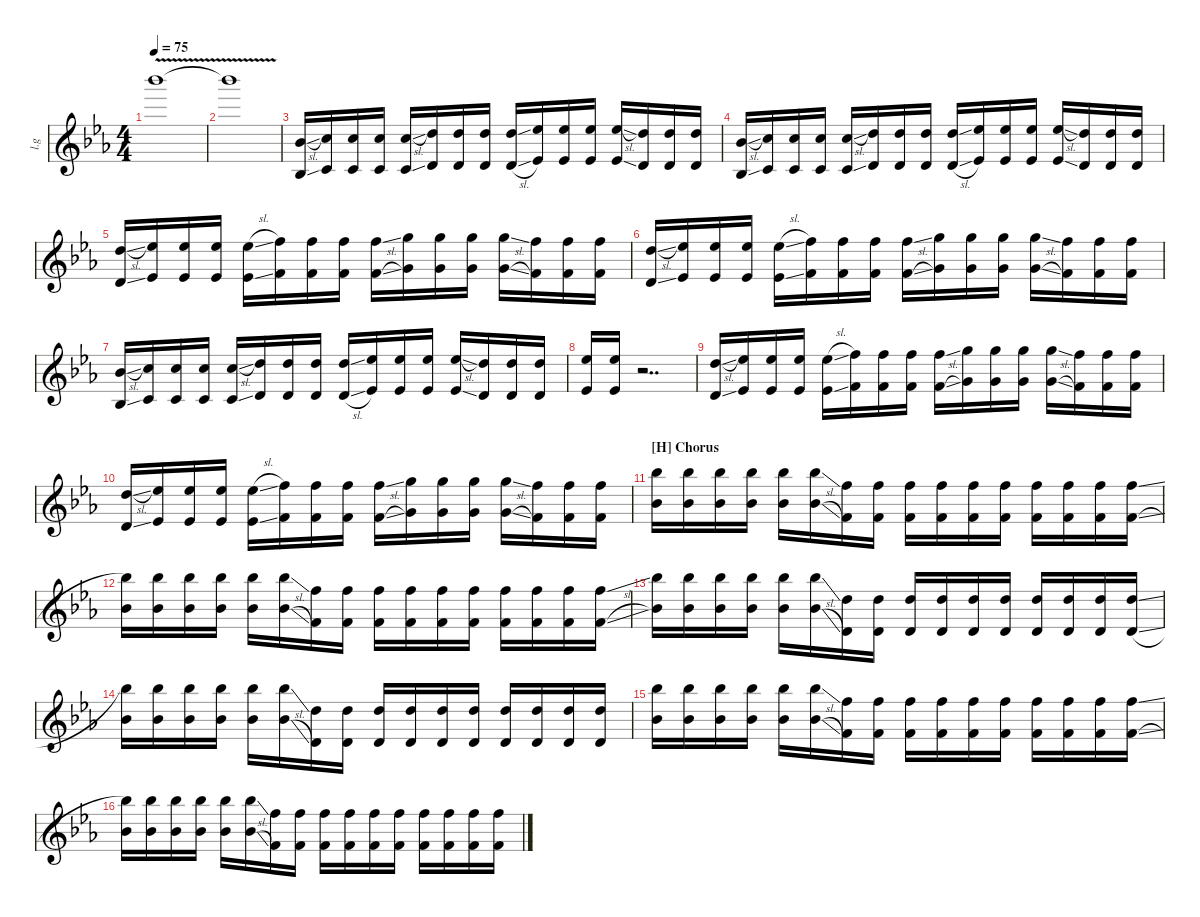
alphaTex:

\defaultSystemsLayout 4
\hideDynamics
\bracketExtendMode nobrackets
\otherSystemsTrackNameOrientation horizontal
\track ("Lead Guitar" "l.g") {instrument distortionguitar}
\staff {score}
\tuning (E4 B3 G3 D3 A2 E2)
\ts (4 4)
\tempo 75
\clef g2
\ks cminor
18.1{v acc b}.1{dy ff beam Down} |
18.1{v t acc b}.1{beam Down} |
(1.5{sl acc b} 3.3{sl acc b}).16{beam Up} (3.5{acc forcenatural} 5.3{acc forcenatural}).16{beam Up} (3.5{acc forcenatural} 5.3{acc forcenatural}).16{beam Up} (5.3{acc forcenatural} 3.5{acc forcenatural}).16{beam Up} (3.5{sl acc forcenatural} 5.3{sl acc forcenatural}).16{beam Up} (7.3{acc forcenatural} 5.5{acc forcenatural}).16{beam Up} (7.3{acc forcenatural} 5.5{acc forcenatural}).16{beam Up} (7.3{acc forcenatural} 5.5{acc forcenatural}).16{beam Up} (7.3{sl acc forcenatural} 5.5{sl acc forcenatural}).16{beam Up} (6.5{acc b} 8.3{acc b}).16{beam Up} (6.5{acc b} 8.3{acc b}).16{beam Up} (6.5{acc b} 8.3{acc b}).16{beam Up} (6.5{sl acc b} 8.3{sl acc b}).16{beam Up} (5.5{acc forcenatural} 7.3{acc forcenatural}).16{beam Up} (5.5{acc forcenatural} 7.3{acc forcenatural}).16{beam Up} (5.5{acc forcenatural} 7.3{acc forcenatural}).16{beam Up} |
(1.5{sl acc b} 3.3{sl acc b}).16{beam Up} (3.5{acc forcenatural} 5.3{acc forcenatural}).16{beam Up} (3.5{acc forcenatural} 5.3{acc forcenatural}).16{beam Up} (5.3{acc forcenatural} 3.5{acc forcenatural}).16{beam Up} (3.5{sl acc forcenatural} 5.3{sl acc forcenatural}).16{beam Up} (7.3{acc forcenatural} 5.5{acc forcenatural}).16{beam Up} (7.3{acc forcenatural} 5.5{acc forcenatural}).16{beam Up} (7.3{acc forcenatural} 5.5{acc forcenatural}).16{beam Up} (7.3{sl acc forcenatural} 5.5{sl acc forcenatural}).16{beam Up} (6.5{acc b} 8.3{acc b}).16{beam Up} (6.5{acc b} 8.3{acc b}).16{beam Up} (6.5{acc b} 8.3{acc b}).16{beam Up} (6.5{sl acc b} 8.3{sl acc b}).16{beam Up} (5.5{acc forcenatural} 7.3{acc forcenatural}).16{beam Up} (5.5{acc forcenatural} 7.3{acc forcenatural}).16{beam Up} (5.5{acc forcenatural} 7.3{acc forcenatural}).16{beam Up} |
(5.5{sl acc forcenatural} 7.3{sl acc forcenatural}).16{beam Up} (8.3{acc b} 6.5{acc b}).16{beam Up} (8.3{acc b} 6.5{acc b}).16{beam Up} (8.3{acc b} 6.5{acc b}).16{beam Up} (6.5{sl acc b} 8.3{sl acc b}).16{beam Down} (10.3{acc forcenatural} 8.5{acc forcenatural}).16{beam Down} (10.3{acc forcenatural} 8.5{acc forcenatural}).16{beam Down} (10.3{acc forcenatural} 8.5{acc forcenatural}).16{beam Down} (10.3{sl acc forcenatural} 8.5{sl acc forcenatural}).16{beam Down} (12.3{acc forcenatural} 10.5{acc forcenatural}).16{beam Down} (12.3{acc forcenatural} 10.5{acc forcenatural}).16{beam Down} (12.3{acc forcenatural} 10.5{acc forcenatural}).16{beam Down} (12.3{sl acc forcenatural} 10.5{sl acc forcenatural}).16{beam Down} (8.5{acc forcenatural} 10.3{acc forcenatural}).16{beam Down} (8.5{acc forcenatural} 10.3{acc forcenatural}).16{beam Down} (8.5{acc forcenatural} 10.3{acc forcenatural}).16{beam Down} |
(5.5{sl acc forcenatural} 7.3{sl acc forcenatural}).16{beam Up} (8.3{acc b} 6.5{acc b}).16{beam Up} (8.3{acc b} 6.5{acc b}).16{beam Up} (8.3{acc b} 6.5{acc b}).16{beam Up} (6.5{sl acc b} 8.3{sl acc b}).16{beam Down} (10.3{acc forcenatural} 8.5{acc forcenatural}).16{beam Down} (10.3{acc forcenatural} 8.5{acc forcenatural}).16{beam Down} (10.3{acc forcenatural} 8.5{acc forcenatural}).16{beam Down} (10.3{sl acc forcenatural} 8.5{sl acc forcenatural}).16{beam Down} (12.3{acc forcenatural} 10.5{acc forcenatural}).16{beam Down} (12.3{acc forcenatural} 10.5{acc forcenatural}).16{beam Down} (12.3{acc forcenatural} 10.5{acc forcenatural}).16{beam Down} (12.3{sl acc forcenatural} 10.5{sl acc forcenatural}).16{beam Down} (8.5{acc forcenatural} 10.3{acc forcenatural}).16{beam Down} (8.5{acc forcenatural} 10.3{acc forcenatural}).16{beam Down} (8.5{acc forcenatural} 10.3{acc forcenatural}).16{beam Down} |
(1.5{sl acc b} 3.3{sl acc b}).16{beam Up} (3.5{acc forcenatural} 5.3{acc forcenatural}).16{beam Up} (3.5{acc forcenatural} 5.3{acc forcenatural}).16{beam Up} (5.3{acc forcenatural} 3.5{acc forcenatural}).16{beam Up} (3.5{sl acc forcenatural} 5.3{sl acc forcenatural}).16{beam Up} (7.3{acc forcenatural} 5.5{acc forcenatural}).16{beam Up} (7.3{acc forcenatural} 5.5{acc forcenatural}).16{beam Up} (7.3{acc forcenatural} 5.5{acc forcenatural}).16{beam Up} (7.3{sl acc forcenatural} 5.5{sl acc forcenatural}).16{beam Up} (6.5{acc b} 8.3{acc b}).16{beam Up} (6.5{acc b} 8.3{acc b}).16{beam Up} (6.5{acc b} 8.3{acc b}).16{beam Up} (6.5{sl acc b} 8.3{sl acc b}).16{beam Up} (5.5{acc forcenatural} 7.3{acc forcenatural}).16{beam Up} (5.5{acc forcenatural} 7.3{acc forcenatural}).16{beam Up} (5.5{acc forcenatural} 7.3{acc forcenatural}).16{beam Up} |
(6.5{acc b} 8.3{acc b}).16{beam Up} (8.3{acc b} 6.5{acc b}).16{beam Up} r.2{dd beam Up} |
(5.5{sl acc forcenatural} 7.3{sl acc forcenatural}).16{beam Up} (8.3{acc b} 6.5{acc b}).16{beam Up} (8.3{acc b} 6.5{acc b}).16{beam Up} (8.3{acc b} 6.5{acc b}).16{beam Up} (6.5{sl acc b} 8.3{sl acc b}).16{beam Down} (10.3{acc forcenatural} 8.5{acc forcenatural}).16{beam Down} (10.3{acc forcenatural} 8.5{acc forcenatural}).16{beam Down} (10.3{acc forcenatural} 8.5{acc forcenatural}).16{beam Down} (10.3{sl acc forcenatural} 8.5{sl acc forcenatural}).16{beam Down} (12.3{acc forcenatural} 10.5{acc forcenatural}).16{beam Down} (12.3{acc forcenatural} 10.5{acc forcenatural}).16{beam Down} (12.3{acc forcenatural} 10.5{acc forcenatural}).16{beam Down} (12.3{sl acc forcenatural} 10.5{sl acc forcenatural}).16{beam Down} (8.5{acc forcenatural} 10.3{acc forcenatural}).16{beam Down} (8.5{acc forcenatural} 10.3{acc forcenatural}).16{beam Down} (8.5{acc forcenatural} 10.3{acc forcenatural}).16{beam Down} |
(5.5{sl acc forcenatural} 7.3{sl acc forcenatural}).16{beam Up} (8.3{acc b} 6.5{acc b}).16{beam Up} (8.3{acc b} 6.5{acc b}).16{beam Up} (8.3{acc b} 6.5{acc b}).16{beam Up} (6.5{sl acc b} 8.3{sl acc b}).16{beam Down} (10.3{acc forcenatural} 8.5{acc forcenatural}).16{beam Down} (10.3{acc forcenatural} 8.5{acc forcenatural}).16{beam Down} (10.3{acc forcenatural} 8.5{acc forcenatural}).16{beam Down} (10.3{sl acc forcenatural} 8.5{sl acc forcenatural}).16{beam Down} (12.3{acc forcenatural} 10.5{acc forcenatural}).16{beam Down} (12.3{acc forcenatural} 10.5{acc forcenatural}).16{beam Down} (12.3{acc forcenatural} 10.5{acc forcenatural}).16{beam Down} (12.3{sl acc forcenatural} 10.5{sl acc forcenatural}).16{beam Down} (8.5{acc forcenatural} 10.3{acc forcenatural}).16{beam Down} (8.5{acc forcenatural} 10.3{acc forcenatural}).16{beam Down} (8.5{acc forcenatural} 10.3{acc forcenatural}).16{beam Down} |
\section ("H" "Chorus")
(15.3{acc b} 13.5{acc b}).16{beam Down} (15.3{acc b} 13.5{acc b}).16{beam Down} (15.3{acc b} 13.5{acc b}).16{beam Down} (15.3{acc b} 13.5{acc b}).16{beam Down} (15.3{acc b} 13.5{acc b}).16{beam Down} (15.3{sl acc b} 13.5{sl acc b}).16{beam Down} (10.3{acc forcenatural} 8.5{acc forcenatural}).16{beam Down} (10.3{acc forcenatural} 8.5{acc forcenatural}).16{beam Down} (10.3{acc forcenatural} 8.5{acc forcenatural}).16{beam Down} (10.3{acc forcenatural} 8.5{acc forcenatural}).16{beam Down} (10.3{acc forcenatural} 8.5{acc forcenatural}).16{beam Down} (10.3{acc forcenatural} 8.5{acc forcenatural}).16{beam Down} (10.3{acc forcenatural} 8.5{acc forcenatural}).16{beam Down} (10.3{acc forcenatural} 8.5{acc forcenatural}).16{beam Down} (10.3{acc forcenatural} 8.5{acc forcenatural}).16{beam Down} (10.3{sl acc forcenatural} 8.5{sl acc forcenatural}).16{beam Down} |
(15.3{acc b} 13.5{acc b}).16{beam Down} (15.3{acc b} 13.5{acc b}).16{beam Down} (15.3{acc b} 13.5{acc b}).16{beam Down} (15.3{acc b} 13.5{acc b}).16{beam Down} (15.3{acc b} 13.5{acc b}).16{beam Down} (15.3{sl acc b} 13.5{sl acc b}).16{beam Down} (10.3{acc forcenatural} 8.5{acc forcenatural}).16{beam Down} (10.3{acc forcenatural} 8.5{acc forcenatural}).16{beam Down} (10.3{acc forcenatural} 8.5{acc forcenatural}).16{beam Down} (10.3{acc forcenatural} 8.5{acc forcenatural}).16{beam Down} (10.3{acc forcenatural} 8.5{acc forcenatural}).16{beam Down} (10.3{acc forcenatural} 8.5{acc forcenatural}).16{beam Down} (10.3{acc forcenatural} 8.5{acc forcenatural}).16{beam Down} (10.3{acc forcenatural} 8.5{acc forcenatural}).16{beam Down} (10.3{acc forcenatural} 8.5{acc forcenatural}).16{beam Down} (10.3{sl acc forcenatural} 8.5{sl acc forcenatural}).16{beam Down} |
(15.3{acc b} 13.5{acc b}).16{beam Down} (15.3{acc b} 13.5{acc b}).16{beam Down} (15.3{acc b} 13.5{acc b}).16{beam Down} (15.3{acc b} 13.5{acc b}).16{beam Down} (15.3{acc b} 13.5{acc b}).16{beam Down} (15.3{sl acc b} 13.5{sl acc b}).16{beam Down} (7.3{acc forcenatural} 5.5{acc forcenatural}).16{beam Down} (7.3{acc forcenatural} 5.5{acc forcenatural}).16{beam Down} (7.3{acc forcenatural} 5.5{acc forcenatural}).16{beam Up} (7.3{acc forcenatural} 5.5{acc forcenatural}).16{beam Up} (7.3{acc forcenatural} 5.5{acc forcenatural}).16{beam Up} (7.3{acc forcenatural} 5.5{acc forcenatural}).16{beam Up} (7.3{acc forcenatural} 5.5{acc forcenatural}).16{beam Up} (7.3{acc forcenatural} 5.5{acc forcenatural}).16{beam Up} (7.3{acc forcenatural} 5.5{acc forcenatural}).16{beam Up} (7.3{sl acc forcenatural} 5.5{sl acc forcenatural}).16{beam Up} |
(15.3{acc b} 13.5{acc b}).16{beam Down} (15.3{acc b} 13.5{acc b}).16{beam Down} (15.3{acc b} 13.5{acc b}).16{beam Down} (15.3{acc b} 13.5{acc b}).16{beam Down} (15.3{acc b} 13.5{acc b}).16{beam Down} (15.3{sl acc b} 13.5{sl acc b}).16{beam Down} (7.3{acc forcenatural} 5.5{acc forcenatural}).16{beam Down} (7.3{acc forcenatural} 5.5{acc forcenatural}).16{beam Down} (7.3{acc forcenatural} 5.5{acc forcenatural}).16{beam Up} (7.3{acc forcenatural} 5.5{acc forcenatural}).16{beam Up} (7.3{acc forcenatural} 5.5{acc forcenatural}).16{beam Up} (7.3{acc forcenatural} 5.5{acc forcenatural}).16{beam Up} (7.3{acc forcenatural} 5.5{acc forcenatural}).16{beam Up} (7.3{acc forcenatural} 5.5{acc forcenatural}).16{beam Up} (7.3{acc forcenatural} 5.5{acc forcenatural}).16{beam Up} (7.3{acc forcenatural} 5.5{acc forcenatural}).16{beam Up} |
(15.3{acc b} 13.5{acc b}).16{beam Down} (15.3{acc b} 13.5{acc b}).16{beam Down} (15.3{acc b} 13.5{acc b}).16{beam Down} (15.3{acc b} 13.5{acc b}).16{beam Down} (15.3{acc b} 13.5{acc b}).16{beam Down} (15.3{sl acc b} 13.5{sl acc b}).16{beam Down} (10.3{acc forcenatural} 8.5{acc forcenatural}).16{beam Down} (10.3{acc forcenatural} 8.5{acc forcenatural}).16{beam Down} (10.3{acc forcenatural} 8.5{acc forcenatural}).16{beam Down} (10.3{acc forcenatural} 8.5{acc forcenatural}).16{beam Down} (10.3{acc forcenatural} 8.5{acc forcenatural}).16{beam Down} (10.3{acc forcenatural} 8.5{acc forcenatural}).16{beam Down} (10.3{acc forcenatural} 8.5{acc forcenatural}).16{beam Down} (10.3{acc forcenatural} 8.5{acc forcenatural}).16{beam Down} (10.3{acc forcenatural} 8.5{acc forcenatural}).16{beam Down} (10.3{sl acc forcenatural} 8.5{sl acc forcenatural}).16{beam Down} |
(15.3{acc b} 13.5{acc b}).16{beam Down} (15.3{acc b} 13.5{acc b}).16{beam Down} (15.3{acc b} 13.5{acc b}).16{beam Down} (15.3{acc b} 13.5{acc b}).16{beam Down} (15.3{acc b} 13.5{acc b}).16{beam Down} (15.3{sl acc b} 13.5{sl acc b}).16{beam Down} (10.3{acc forcenatural} 8.5{acc forcenatural}).16{beam Down} (10.3{acc forcenatural} 8.5{acc forcenatural}).16{beam Down} (10.3{acc forcenatural} 8.5{acc forcenatural}).16{beam Down} (10.3{acc forcenatural} 8.5{acc forcenatural}).16{beam Down} (10.3{acc forcenatural} 8.5{acc forcenatural}).16{beam Down} (10.3{acc forcenatural} 8.5{acc forcenatural}).16{beam Down} (10.3{acc forcenatural} 8.5{acc forcenatural}).16{beam Down} (10.3{acc forcenatural} 8.5{acc forcenatural}).16{beam Down} (10.3{acc forcenatural} 8.5{acc forcenatural}).16{beam Down} (10.3{sl acc forcenatural} 8.5{sl acc forcenatural}).16{beam Down}
